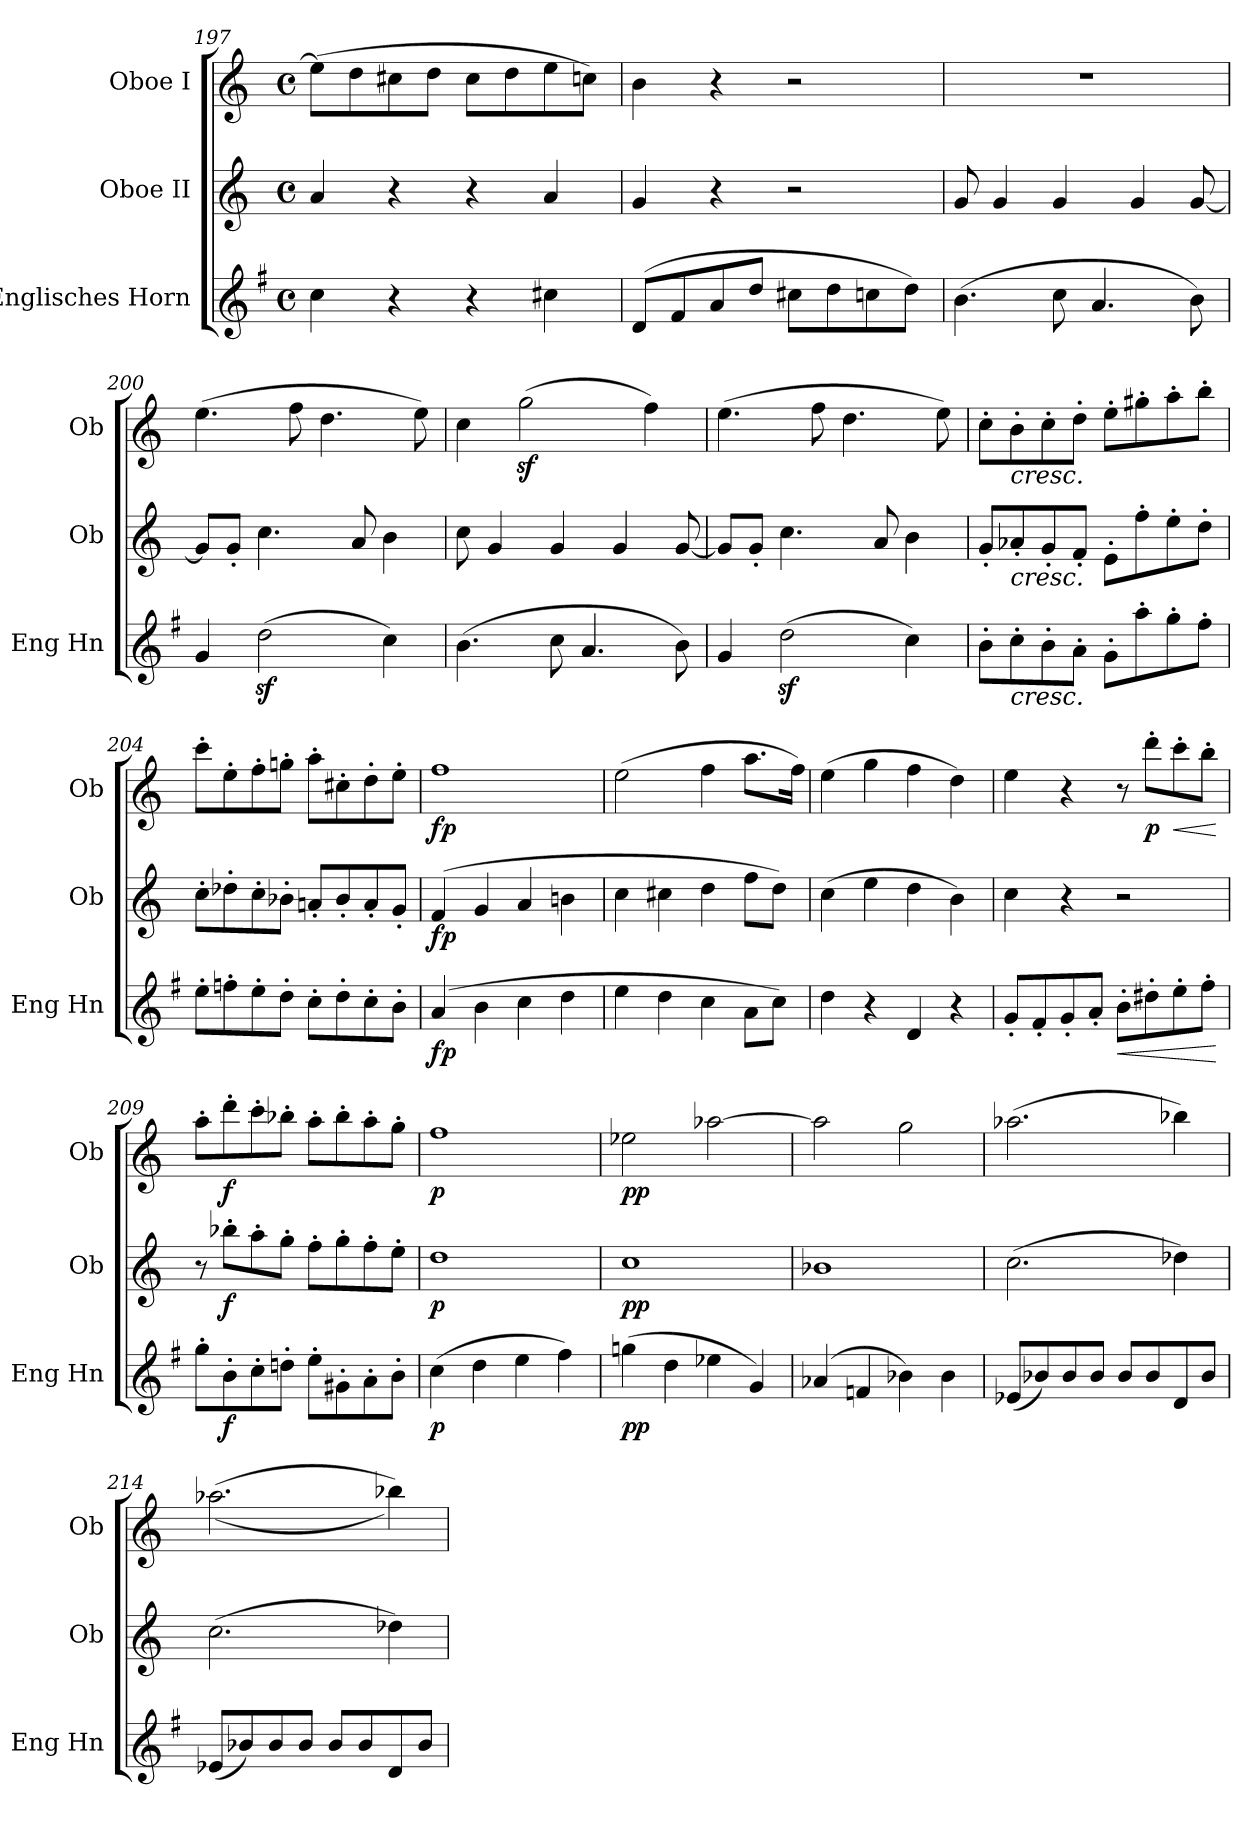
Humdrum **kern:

**kern	**dynam	**kern	**dynam	**kern	**dynam
*part3	*part3	*part2	*part2	*part1	*part1
*staff3	*staff3	*staff2	*staff2	*staff1	*staff1
*I"Englisches Horn	*	*I"Oboe II	*	*I"Oboe I	*
*I'Eng Hn	*	*I'Ob	*	*I'Ob	*
*clefG2	*	*clefG2	*	*clefG2	*
*ITrd4c7	*	*	*	*	*
*k[]	*	*k[]	*	*k[]	*
*M4/4	*	*M4/4	*	*M4/4	*
*met(c)	*	*met(c)	*	*met(c)	*
=197	=197	=197	=197	=197	=197
4f\	.	4a/	.	(>8ee\L]	.
.	.	.	.	8dd\	.
4r	.	4r	.	8cc#X\	.
.	.	.	.	8dd\J	.
4r	.	4r	.	8cc#\L	.
.	.	.	.	8dd\	.
4f#X\	.	4a/	.	8ee\	.
.	.	.	.	8ccn\J)	.
=198	=198	=198	=198	=198	=198
(>8G/L	.	4g/	.	4b\	.
8B/	.	.	.	.	.
8d/	.	4r	.	4r	.
8g/J	.	.	.	.	.
8f#X\L	.	2r	.	2r	.
8g\	.	.	.	.	.
8fn\	.	.	.	.	.
8g\J)	.	.	.	.	.
=199	=199	=199	=199	=199	=199
(>4.e\	.	8g/	.	1r	.
.	.	4g/	.	.	.
8f\	.	4g/	.	.	.
4.d/	.	.	.	.	.
.	.	4g/	.	.	.
8e\)	.	[8g/	.	.	.
=200	=200	=200	=200	=200	=200
4c/	.	8g/L]	.	(>4.ee\	.
.	.	8g'/J	.	.	.
(>2gz<\	.	4.cc\	.	.	.
.	.	.	.	8ff\	.
.	.	.	.	4.dd\	.
.	.	8a/	.	.	.
4f\)	.	4b\	.	.	.
.	.	.	.	8ee\)	.
=201	=201	=201	=201	=201	=201
(>4.e\	.	8cc\	.	4cc\	.
.	.	4g/	.	.	.
.	.	.	.	(>2ggz<\	.
8f\	.	4g/	.	.	.
4.d/	.	.	.	.	.
.	.	4g/	.	.	.
.	.	.	.	4ff\)	.
8e\)	.	[8g/	.	.	.
=202	=202	=202	=202	=202	=202
4c/	.	8g/L]	.	(>4.ee\	.
.	.	8g'/J	.	.	.
(>2gz<\	.	4.cc\	.	.	.
.	.	.	.	8ff\	.
.	.	.	.	4.dd\	.
.	.	8a/	.	.	.
4f\)	.	4b\	.	.	.
.	.	.	.	8ee\)	.
!!LO:LB:g=z
=203	=203	=203	=203	=203	=203
8e'\L	.	8g'/L	.	8cc'\L	.
!	!	!	!	!LO:TX:b:i:t=cresc.	!
!	!	!LO:TX:b:i:t=cresc.	!	!	!
!LO:TX:b:i:t=cresc.	!	!	!	!	!
8f'\	.	8a-X'/	.	8b'\	.
8e'\	.	8g'/	.	8cc'\	.
8d'\J	.	8f'/J	.	8dd'\J	.
8c'\L	.	8e'\L	.	8ee'\L	.
8dd'\	.	8ff'\	.	8gg#X'\	.
8cc'\	.	8ee'\	.	8aa'\	.
8b'\J	.	8dd'\J	.	8bb'\J	.
=204	=204	=204	=204	=204	=204
8a'\L	.	8cc'\L	.	8ccc'\L	.
8b-X'\	.	8dd-X'\	.	8ee'\	.
8a'\	.	8cc'\	.	8ff'\	.
8g'\J	.	8b-X'\J	.	8ggn'\J	.
8f'\L	.	8an'/L	.	8aa'\L	.
8g'\	.	8b-'/	.	8cc#X'\	.
8f'\	.	8a'/	.	8dd'\	.
8e'\J	.	8g'/J	.	8ee'\J	.
=205	=205	=205	=205	=205	=205
!	!LO:DY:b	!	!LO:DY:b	!	!LO:DY:b
(>4d/	fp	(>4f/	fp	1ff	fp
4e\	.	4g/	.	.	.
4f\	.	4a/	.	.	.
4g\	.	4bn\	.	.	.
=206	=206	=206	=206	=206	=206
4a\	.	4cc\	.	(>2ee\	.
4g\	.	4cc#X\	.	.	.
4f\	.	4dd\	.	4ff\	.
8d\L	.	8ff\L	.	8.aa\L	.
8f\J)	.	8dd\J)	.	.	.
.	.	.	.	16ff\Jk)	.
=207	=207	=207	=207	=207	=207
4g\	.	(>4cc\	.	(>4ee\	.
4r	.	4ee\	.	4gg\	.
4G/	.	4dd\	.	4ff\	.
4r	.	4b\)	.	4dd\)	.
=208	=208	=208	=208	=208	=208
8c'/L	.	4cc\	.	4ee\	.
8B'/	.	.	.	.	.
8c'/	.	4r	.	4r	.
8d'/J	.	.	.	.	.
!	!LO:HP:b	!	!	!	!
8e'\L	<	2r	.	8r	.
!	!	!	!	!	!LO:DY:b
8g#X'\	.	.	.	8ddd'\L	p
!	!	!	!	!	!LO:HP:b
8a'\	.	.	.	8ccc'\	<
8b'\J	.	.	.	8bb'\J	.
.	[	.	.	.	[
=209	=209	=209	=209	=209	=209
8cc'\L	.	8r	.	8aa'\L	.
!	!LO:DY:b	!	!LO:DY:b	!	!LO:DY:b
8e'\	f	8bb-X'\L	f	8ddd'\	f
8f'\	.	8aa'\	.	8ccc'\	.
8gn'\J	.	8gg'\J	.	8bb-X'\J	.
8a'\L	.	8ff'\L	.	8aa'\L	.
8c#X'\	.	8gg'\	.	8bb-'\	.
8d'\	.	8ff'\	.	8aa'\	.
8e'\J	.	8ee'\J	.	8gg'\J	.
!!LO:PB:g=z
=210	=210	=210	=210	=210	=210
!	!LO:DY:b	!	!LO:DY:b	!	!LO:DY:b
(>4f\	p	1dd	p	1ff	p
4g\	.	.	.	.	.
4a\	.	.	.	.	.
4b\)	.	.	.	.	.
=211	=211	=211	=211	=211	=211
!	!LO:DY:b	!	!LO:DY:b	!	!LO:DY:b
(>4ccn\	pp	1cc	pp	2ee-X\	pp
4g\	.	.	.	.	.
4a-X\	.	.	.	[2aa-X\	.
4c/)	.	.	.	.	.
=212	=212	=212	=212	=212	=212
(>4d-X/	.	1b-X	.	2aa-\]	.
4B-X/	.	.	.	.	.
4e-X\)	.	.	.	2gg\	.
4e-\	.	.	.	.	.
=213	=213	=213	=213	=213	=213
(<8A-X/L	.	(>2.cc\	.	(>2.aa-X\	.
8e-X/)	.	.	.	.	.
8e-/	.	.	.	.	.
8e-/J	.	.	.	.	.
8e-/L	.	.	.	.	.
8e-/	.	.	.	.	.
8G/	.	4dd-X\)	.	4bb-X\)	.
8e-/J	.	.	.	.	.
=214	=214	=214	=214	=214	=214
(<8A-X/L	.	(>2.cc\	.	(>(>2.aa-X\	.
8e-X/)	.	.	.	.	.
8e-/	.	.	.	.	.
8e-/J	.	.	.	.	.
8e-/L	.	.	.	.	.
8e-/	.	.	.	.	.
8G/	.	4dd-X\)	.	4bb-X\))	.
8e-/J	.	.	.	.	.
=	=	=	=	=	=
*-	*-	*-	*-	*-	*-
